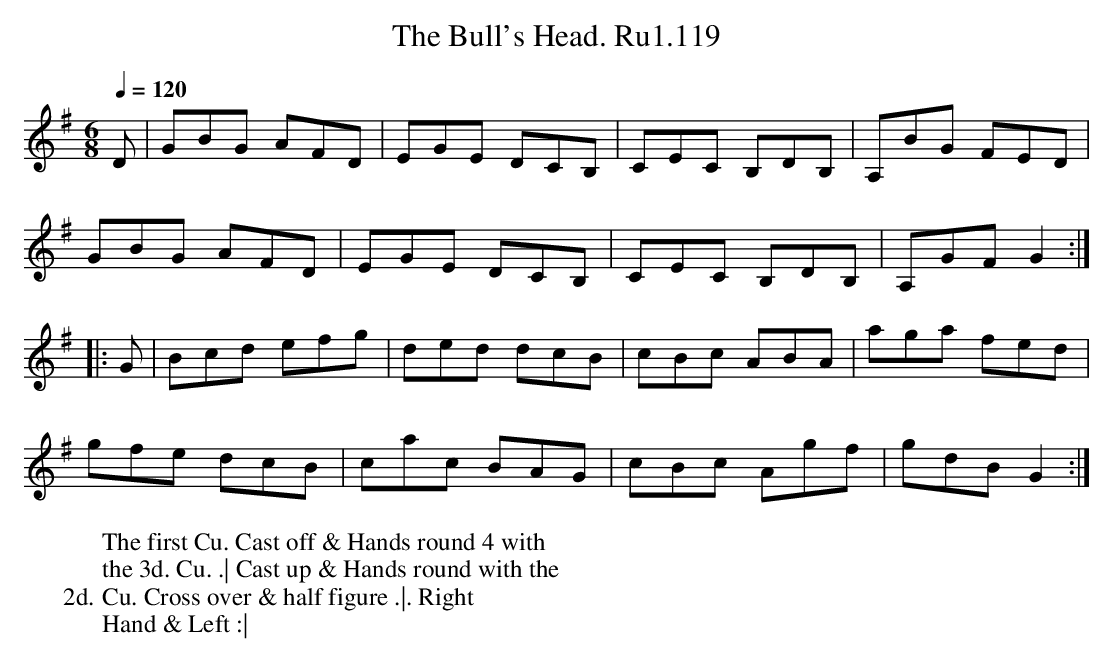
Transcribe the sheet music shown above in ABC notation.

X:1
T:Bull's Head. Ru1.119, The
M:6/8
L:1/8
Q:1/4=120
K:G
D|GBG AFD|EGE DCB,|CEC B,DB,|A,BG FED|
GBG AFD|EGE DCB,|CEC B,DB,|A,GFG2:|
|:G|Bcd efg|ded dcB|cBc ABA|aga fed|
gfe dcB|cac BAG|cBc Agf|gdBG2:|
W:The first Cu. Cast off & Hands round 4 with
W:the 3d. Cu. .| Cast up & Hands round with the
W:2d. Cu. Cross over & half figure .|. Right
W:Hand & Left :|
